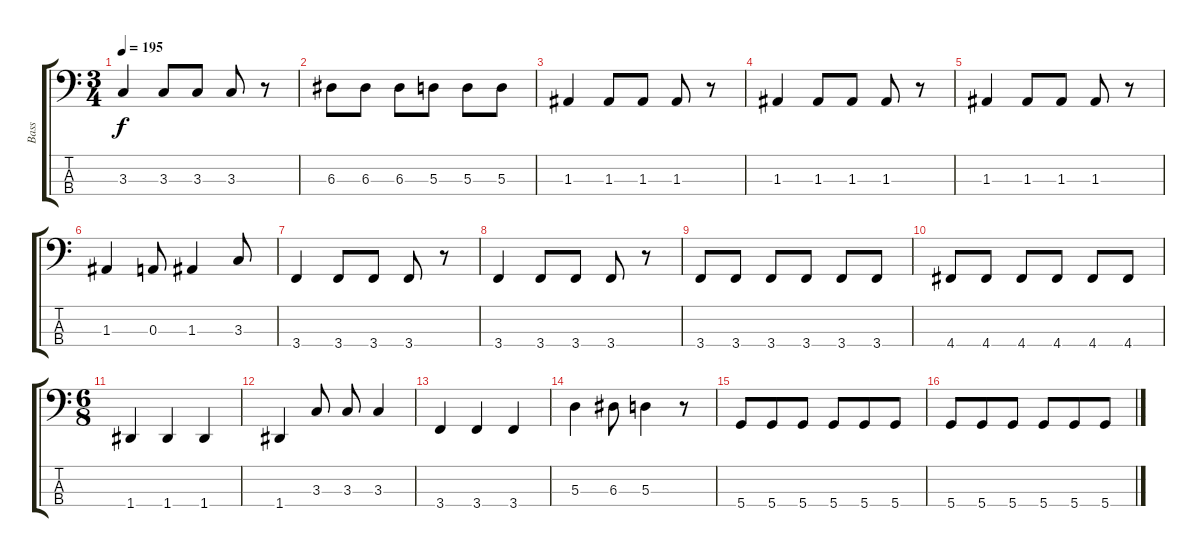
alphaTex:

\track ("Bass" "Bass") {instrument electricbassfinger}
\staff {score tabs}
\tuning (G2 D2 A1 D1) {hide}
\ts (3 4)
\tempo 195
\clef f4
\ks c
3.3.4{dy f} 3.3.8 3.3.8 3.3.8 r.8 |
6.3.8 6.3.8 6.3.8 5.3.8 5.3.8 5.3.8 |
1.3.4 1.3.8 1.3.8 1.3.8 r.8 |
1.3.4 1.3.8 1.3.8 1.3.8 r.8 |
1.3.4 1.3.8 1.3.8 1.3.8 r.8 |
1.3.4 0.3.8 1.3.4 3.3.8 |
3.4.4 3.4.8 3.4.8 3.4.8 r.8 |
3.4.4 3.4.8 3.4.8 3.4.8 r.8 |
3.4.8 3.4.8 3.4.8 3.4.8 3.4.8 3.4.8 |
4.4.8 4.4.8 4.4.8 4.4.8 4.4.8 4.4.8 |
\ts (6 8)
1.4.4 1.4.4 1.4.4 |
1.4.4 3.3.8 3.3.8 3.3.4 |
3.4.4 3.4.4 3.4.4 |
5.3.4 6.3.8 5.3.4 r.8 |
5.4.8 5.4.8 5.4.8 5.4.8 5.4.8 5.4.8 |
5.4.8 5.4.8 5.4.8 5.4.8 5.4.8 5.4.8
